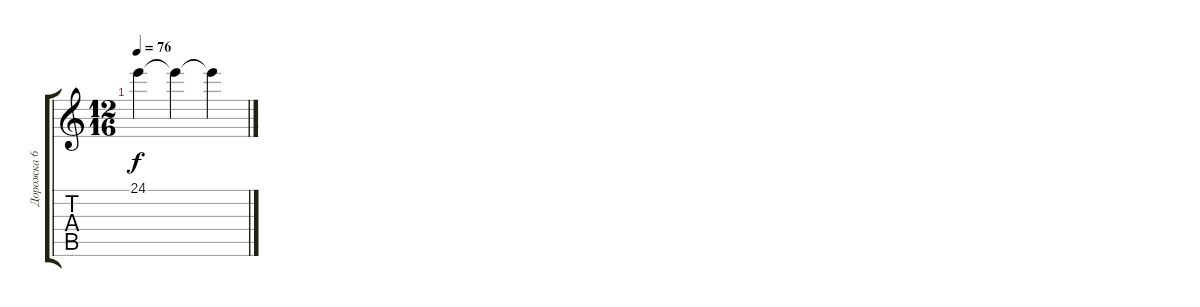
\track ("Дорожка 6" "Дорожка 6") {instrument stringensemble1}
\staff {score tabs}
\tuning (E4 B3 G3 D3 A2 E2) {hide}
\ts (12 16)
\tempo 76
\clef g2
\ks c
24.1{t}.4{dy f} 24.1{t}.4 24.1{t}.4
